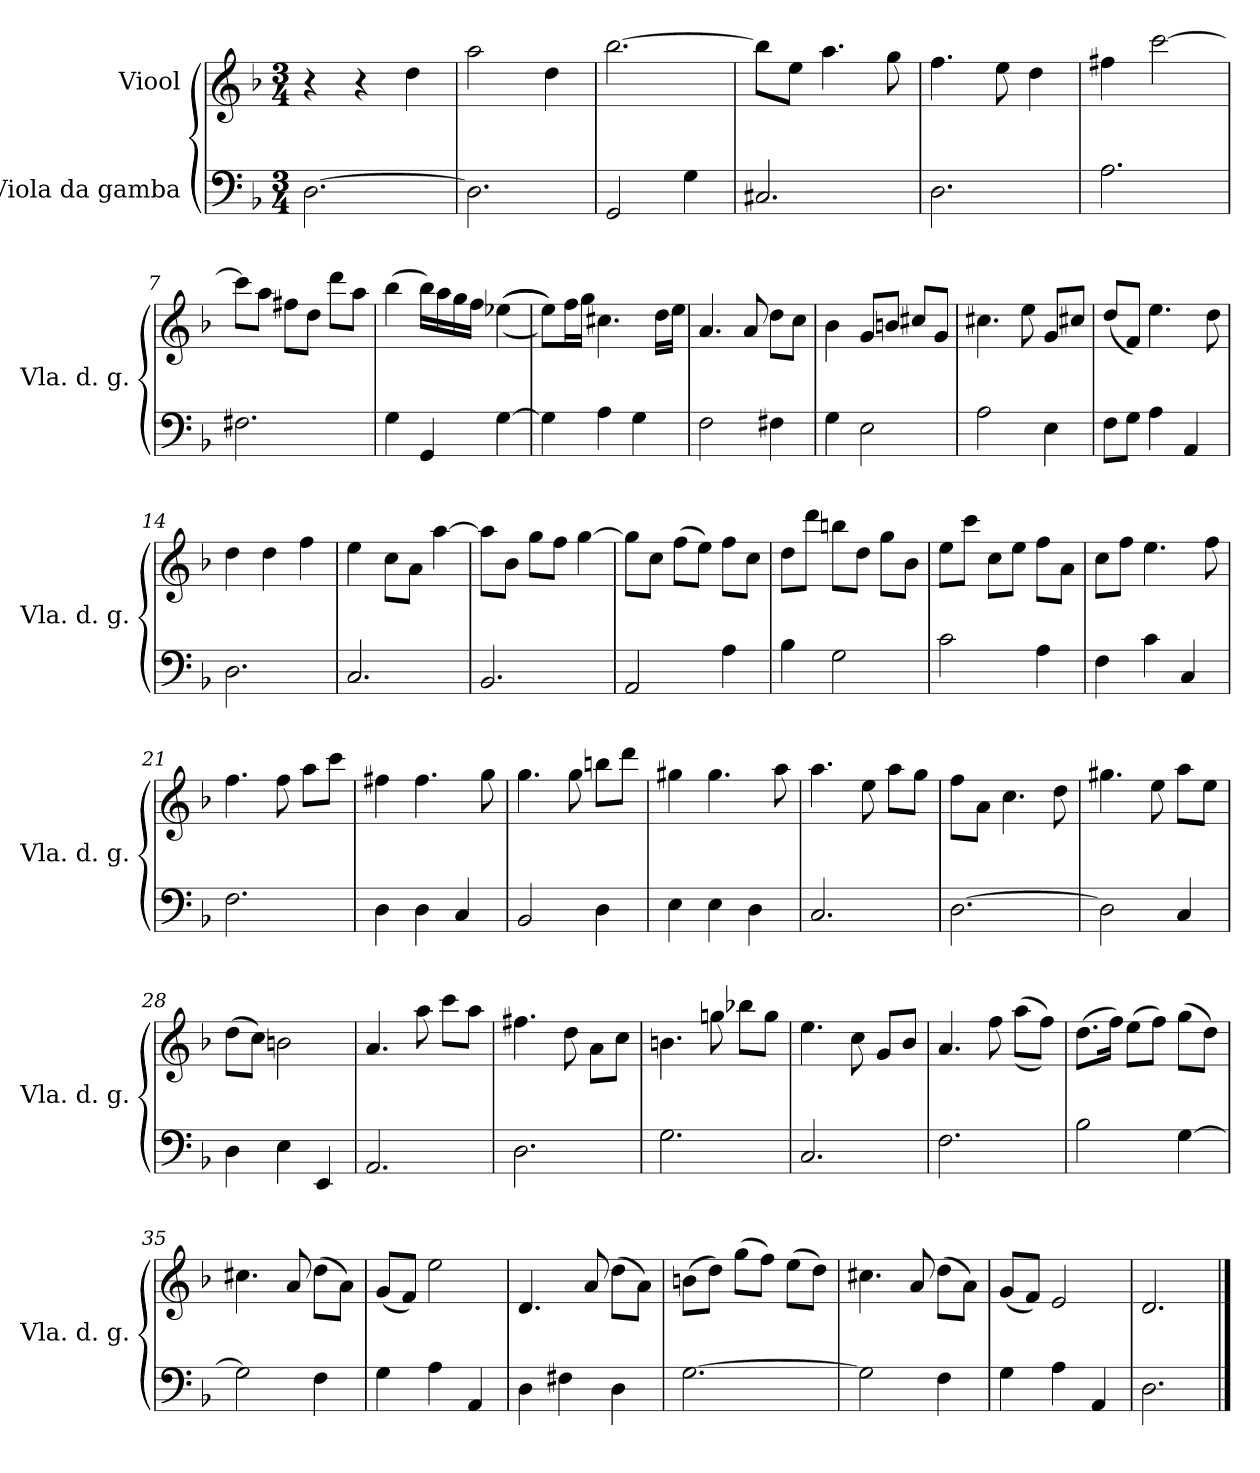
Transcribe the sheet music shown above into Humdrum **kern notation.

**kern	**kern
*part2	*part1
*staff2	*staff1
*I"Viola da gamba	*I"Viool
*I'Vla. d. g.	*
*clefF4	*clefG2
*k[b-]	*k[b-]
*M3/4	*M3/4
=1	=1
[2.D\	4r
.	4r
.	4dd\
=2	=2
2.D\]	2aa\
.	4dd\
=3	=3
2GG/	[2.bb-\
4G\	.
=4	=4
2.C#X/	8bb-\L]
.	8ee\J
.	4.aa\
.	8gg\
=5	=5
2.D\	4.ff\
.	8ee\
.	4dd\
=6	=6
2.A\	4ff#X\
.	[2ccc\
=7	=7
2.F#X\	8ccc\L]
.	8aa\J
.	8ff#X\L
.	8dd\J
.	8ddd\L
.	8aa\J
!!LO:LB:g=z
=8	=8
4G\	(4bb-\
4GG/	16bb-\LL)
.	16aa\
.	16gg\
.	16ff\JJ
[4G\	((((4ee-X\
=9	=9
4G\]	8ee\L))))
.	16ff\L
.	16gg\JJ
4A\	4.cc#X\
4G\	.
.	16dd\LL
.	16ee\JJ
=10	=10
2F\	4.a/
.	8a/
4F#X\	8dd\L
.	8cc\J
=11	=11
4G\	4b-\
2E\	8g/L
.	8bn/J
.	8cc#X/L
.	8g/J
=12	=12
2A\	4.cc#X\
.	8ee\
4E\	8g/L
.	8cc#X/J
!!LO:LB:g=z
=13	=13
8F\L	(8dd/L
8G\J	8f/J)
4A\	4.ee\
4AA/	.
.	8dd\
=14	=14
2.D\	4dd\
.	4dd\
.	4ff\
=15	=15
2.C/	4ee\
.	8cc\L
.	8a\J
.	[4aa\
=16	=16
2.BB-/	8aa\L]
.	8b-\J
.	8gg\L
.	8ff\J
.	[4gg\
=17	=17
2AA/	8gg\L]
.	8cc\J
.	(8ff\L
.	8ee\J)
4A\	8ff\L
.	8cc\J
=18	=18
4B-\	8dd\L
.	8ddd\J
2G\	8bbn\L
.	8dd\J
.	8gg\L
.	8b-\J
!!LO:LB:g=z
=19	=19
2c\	8ee\L
.	8ccc\J
.	8cc\L
.	8ee\J
4A\	8ff\L
.	8a\J
=20	=20
4F\	8cc\L
.	8ff\J
4c\	4.ee\
4C/	.
.	8ff\
=21	=21
2.F\	4.ff\
.	8ff\
.	8aa\L
.	8ccc\J
=22	=22
4D\	4ff#X\
4D\	4.ff#\
4C/	.
.	8gg\
=23	=23
2BB-/	4.gg\
.	8gg\
4D\	8bbn\L
.	8ddd\J
=24	=24
4E\	4gg#X\
4E\	4.gg#\
4D\	.
.	8aa\
=25	=25
2.C/	4.aa\
.	8ee\
.	8aa\L
.	8gg\J
!!LO:LB:g=z
=26	=26
[2.D\	8ff\L
.	8a\J
.	4.cc\
.	8dd\
=27	=27
2D\]	4.gg#X\
.	8ee\
4C/	8aa\L
.	8ee\J
=28	=28
4D\	(8dd\L
.	8cc\J)
4E\	2bn\
4EE/	.
=29	=29
2.AA/	4.a/
.	8aa\
.	8ccc\L
.	8aa\J
=30	=30
2.D\	4.ff#X\
.	8dd\
.	8a\L
.	8cc\J
=31	=31
2.G\	4.bn\
.	8ggn\
.	8bb-X\L
.	8gg\J
!!LO:PB:g=z
=32	=32
2.C/	4.ee\
.	8cc\
.	8g/L
.	8b-/J
=33	=33
2.F\	4.a/
.	8ff\
.	((8aa\L
.	8ff\J))
=34	=34
2B-\	(8.dd\L
.	16ff\Jk)
.	(8ee\L
.	8ff\J)
[4G\	(8gg\L
.	8dd\J)
=35	=35
2G\]	4.cc#X\
.	8a/
4F\	(8dd\L
.	8a\J)
=36	=36
4G\	(8g/L
.	8f/J)
4A\	2ee\
4AA/	.
=37	=37
4D\	4.d/
4F#X\	.
.	8a/
4D\	(8dd\L
.	8a\J)
!!LO:LB:g=z
=38	=38
[2.G\	(8bn\L
.	8dd\J)
.	(8gg\L
.	8ff\J)
.	(8ee\L
.	8dd\J)
=39	=39
2G\]	4.cc#X\
.	8a/
4F\	(8dd\L
.	8a\J)
=40	=40
4G\	(8g/L
.	8f/J)
4A\	2e/
4AA/	.
=41	=41
2.D\	2.d/
==	==
*-	*-
